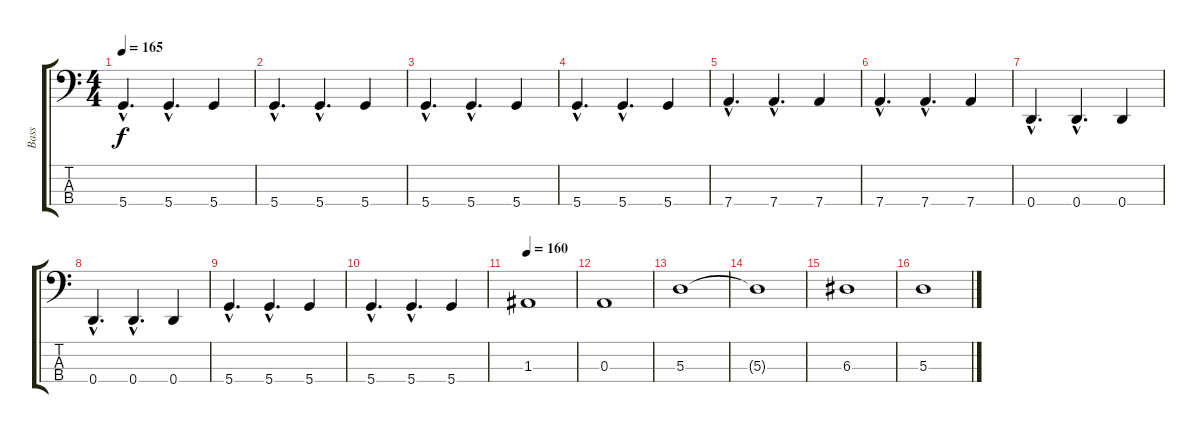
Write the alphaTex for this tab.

\track ("Bass" "Bass") {instrument electricbassfinger}
\staff {score tabs}
\tuning (G2 D2 A1 D1) {hide}
\ts (4 4)
\tempo 165
\clef f4
\ks c
5.4{hac}.4{d dy f} 5.4{hac}.4{d} 5.4.4 |
5.4{hac}.4{d} 5.4{hac}.4{d} 5.4.4 |
5.4{hac}.4{d} 5.4{hac}.4{d} 5.4.4 |
5.4{hac}.4{d} 5.4{hac}.4{d} 5.4.4 |
7.4{hac}.4{d} 7.4{hac}.4{d} 7.4.4 |
7.4{hac}.4{d} 7.4{hac}.4{d} 7.4.4 |
0.4{hac}.4{d} 0.4{hac}.4{d} 0.4.4 |
0.4{hac}.4{d} 0.4{hac}.4{d} 0.4.4 |
5.4{hac}.4{d} 5.4{hac}.4{d} 5.4.4 |
5.4{hac}.4{d} 5.4{hac}.4{d} 5.4.4 |
\tempo 160
1.3.1 |
0.3.1 |
5.3.1 |
5.3{t}.1 |
6.3.1 |
5.3.1
